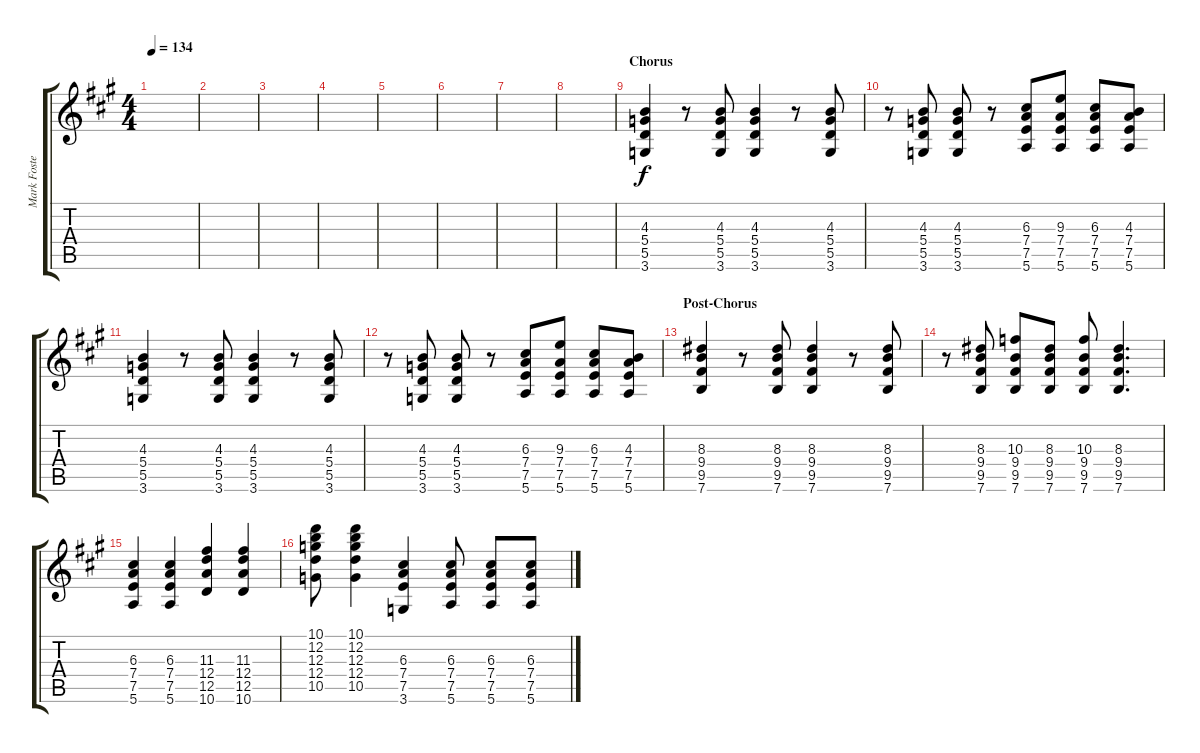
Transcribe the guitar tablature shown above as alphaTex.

\track ("Mark Foster Electric Guitar" "Mark Foste") {instrument electricguitarclean}
\staff {score tabs}
\tuning (E4 B3 G3 D3 A2 E2) {hide}
\ts (4 4)
\tempo 134
\clef g2
\ks a
|
|
|
|
|
|
|
|
\section ("" "Chorus")
(4.3 5.4 5.5 3.6).4 r.8 (4.3 5.4 5.5 3.6).8 (4.3 5.4 5.5 3.6).4 r.8 (4.3 5.4 5.5 3.6).8 |
r.8 (4.3 5.4 5.5 3.6).8 (4.3 5.4 5.5 3.6).8 r.8 (6.3 7.4 7.5 5.6).8 (9.3 7.4 7.5 5.6).8 (6.3 7.4 7.5 5.6).8 (4.3 7.4 7.5 5.6).8 |
(4.3 5.4 5.5 3.6).4 r.8 (4.3 5.4 5.5 3.6).8 (4.3 5.4 5.5 3.6).4 r.8 (4.3 5.4 5.5 3.6).8 |
r.8 (4.3 5.4 5.5 3.6).8 (4.3 5.4 5.5 3.6).8 r.8 (6.3 7.4 7.5 5.6).8 (9.3 7.4 7.5 5.6).8 (6.3 7.4 7.5 5.6).8 (4.3 7.4 7.5 5.6).8 |
\section ("" "Post-Chorus")
(8.3 9.4 9.5 7.6).4 r.8 (8.3 9.4 9.5 7.6).8 (8.3 9.4 9.5 7.6).4 r.8 (8.3 9.4 9.5 7.6).8 |
r.8 (8.3 9.4 9.5 7.6).8 (10.3 9.4 9.5 7.6).8 (8.3 9.4 9.5 7.6).8 (10.3 9.4 9.5 7.6).8 (8.3 9.4 9.5 7.6).4{d} |
(6.3 7.4 7.5 5.6).4 (6.3 7.4 7.5 5.6).4 (11.3 12.4 12.5 10.6).4 (11.3 12.4 12.5 10.6).4 |
(10.1 12.2 12.3 12.4 10.5).8 (10.1 12.2 12.3 12.4 10.5).4 (6.3 7.4 7.5 3.6).4 (6.3 7.4 7.5 5.6).8 (6.3 7.4 7.5 5.6).8 (6.3 7.4 7.5 5.6).8
